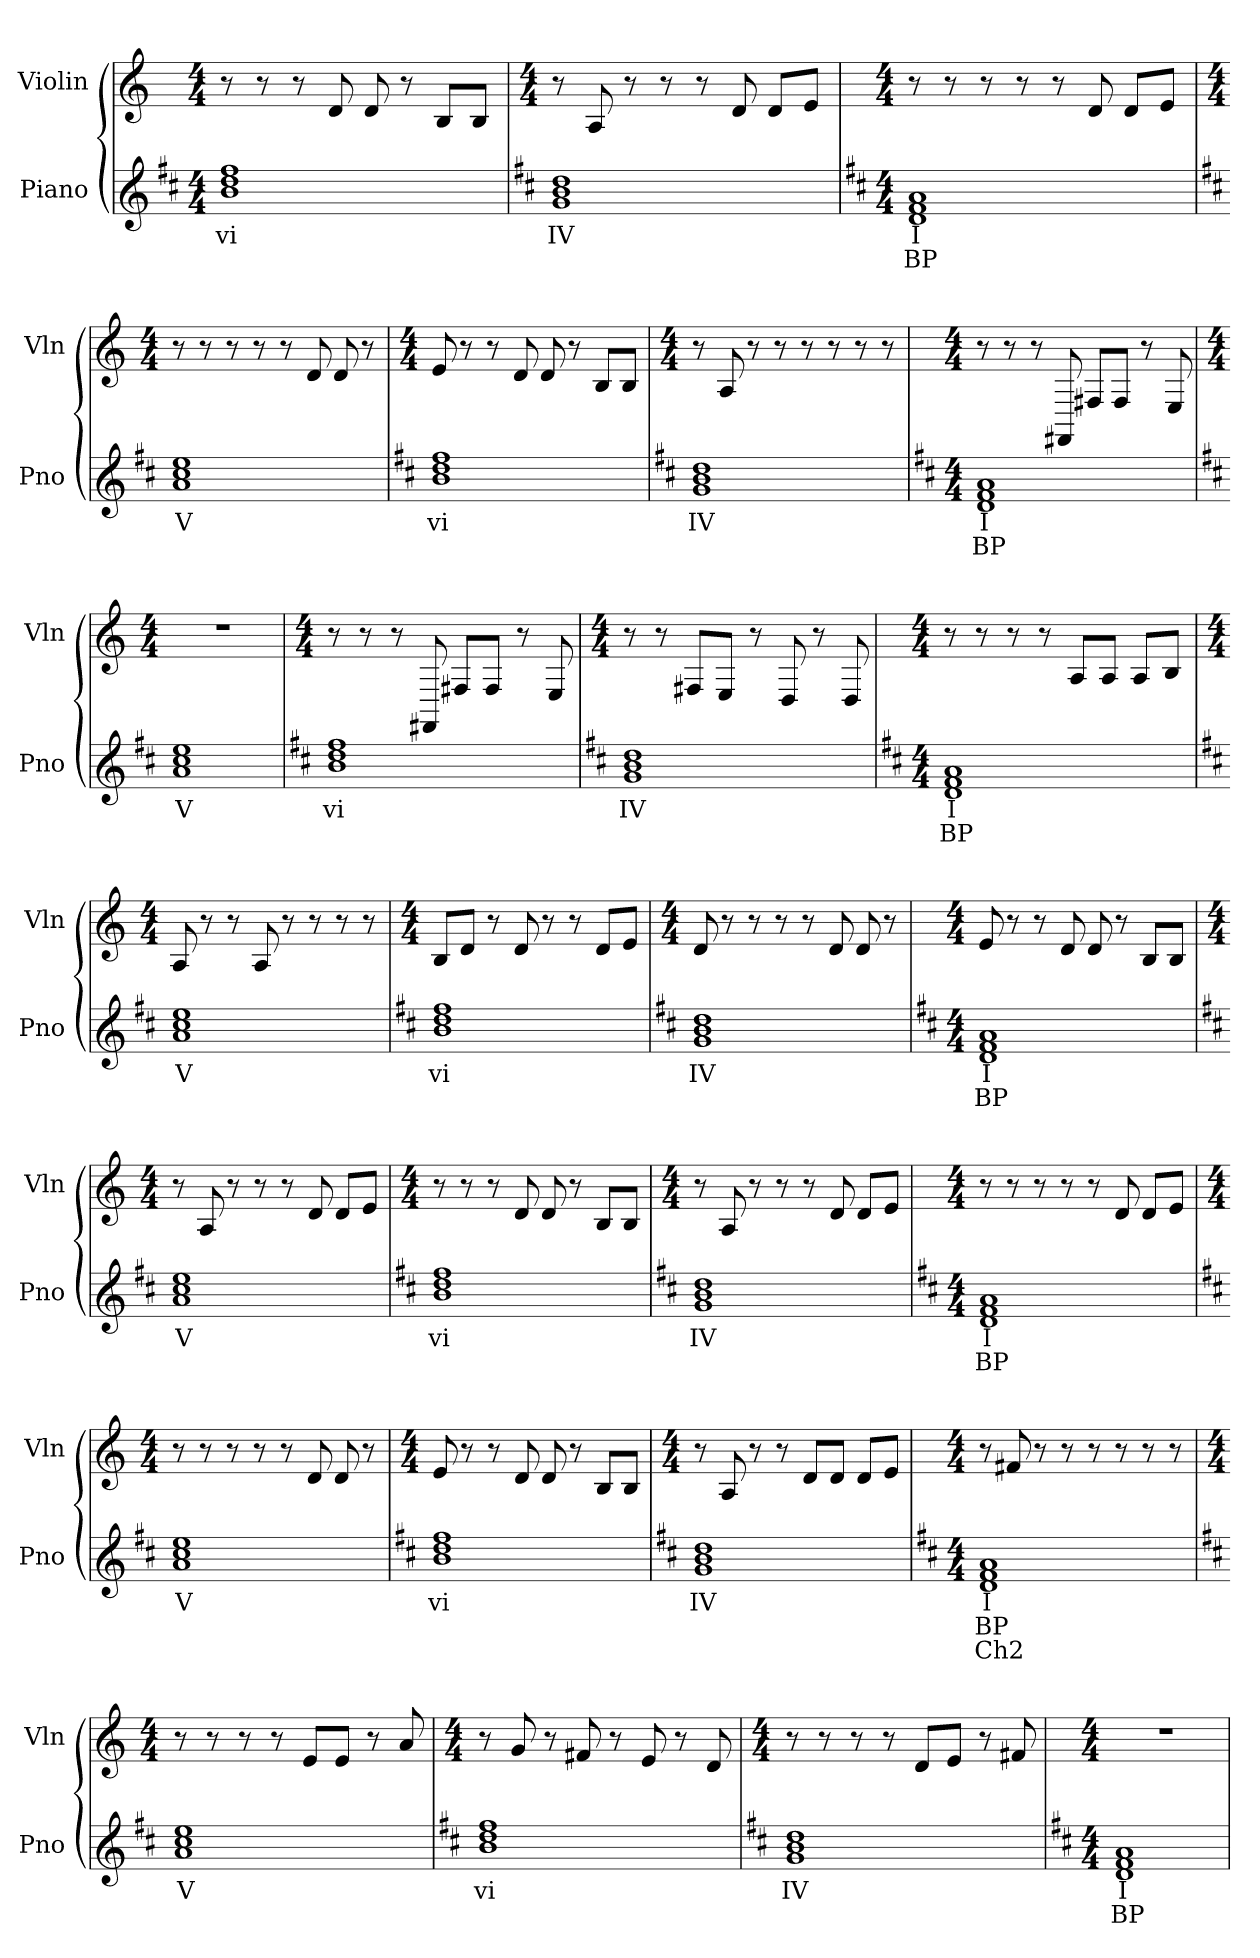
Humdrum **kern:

**kern	**text	**text	**text	**kern
*part2	*part2	*part2	*part2	*part1
*staff2	*staff2	*staff2	*staff2	*staff1
*I"Piano	*	*	*	*I"Violin
*I'Pno	*	*	*	*I'Vln
*k[f#c#]	*	*	*	*
*D:	*	*	*	*
*M4/4	*	*	*	*M4/4
=	=	=	=	=
1b 1dd 1ff#	vi	.	.	8r
.	.	.	.	8r
.	.	.	.	8r
.	.	.	.	8d
.	.	.	.	8d
.	.	.	.	8r
.	.	.	.	8BL
.	.	.	.	8BJ
=	=	=	=	=
*k[f#c#]	*	*	*	*
*D:	*	*	*	*
*	*	*	*	*M4/4
1g 1b 1dd	IV	.	.	8r
.	.	.	.	8A
.	.	.	.	8r
.	.	.	.	8r
.	.	.	.	8r
.	.	.	.	8d
.	.	.	.	8dL
.	.	.	.	8eJ
=	=	=	=	=
*k[f#c#]	*	*	*	*
*D:	*	*	*	*
*M4/4	*	*	*	*M4/4
1d 1f# 1a	I	BP	.	8r
.	.	.	.	8r
.	.	.	.	8r
.	.	.	.	8r
.	.	.	.	8r
.	.	.	.	8d
.	.	.	.	8dL
.	.	.	.	8eJ
=	=	=	=	=
*k[f#c#]	*	*	*	*
*D:	*	*	*	*
*	*	*	*	*M4/4
1a 1cc# 1ee	V	.	.	8r
.	.	.	.	8r
.	.	.	.	8r
.	.	.	.	8r
.	.	.	.	8r
.	.	.	.	8d
.	.	.	.	8d
.	.	.	.	8r
=	=	=	=	=
*k[f#c#]	*	*	*	*
*D:	*	*	*	*
*	*	*	*	*M4/4
1b 1dd 1ff#	vi	.	.	8e
.	.	.	.	8r
.	.	.	.	8r
.	.	.	.	8d
.	.	.	.	8d
.	.	.	.	8r
.	.	.	.	8BL
.	.	.	.	8BJ
=	=	=	=	=
*k[f#c#]	*	*	*	*
*D:	*	*	*	*
*	*	*	*	*M4/4
1g 1b 1dd	IV	.	.	8r
.	.	.	.	8A
.	.	.	.	8r
.	.	.	.	8r
.	.	.	.	8r
.	.	.	.	8r
.	.	.	.	8r
.	.	.	.	8r
=	=	=	=	=
*k[f#c#]	*	*	*	*
*D:	*	*	*	*
*M4/4	*	*	*	*M4/4
1d 1f# 1a	I	BP	.	8r
.	.	.	.	8r
.	.	.	.	8r
.	.	.	.	8FF#X
.	.	.	.	8F#XL
.	.	.	.	8F#J
.	.	.	.	8r
.	.	.	.	8E
=	=	=	=	=
*k[f#c#]	*	*	*	*
*D:	*	*	*	*
*	*	*	*	*M4/4
1a 1cc# 1ee	V	.	.	1r
=	=	=	=	=
*k[f#c#]	*	*	*	*
*D:	*	*	*	*
*	*	*	*	*M4/4
1b 1dd 1ff#	vi	.	.	8r
.	.	.	.	8r
.	.	.	.	8r
.	.	.	.	8FF#X
.	.	.	.	8F#XL
.	.	.	.	8F#J
.	.	.	.	8r
.	.	.	.	8E
=	=	=	=	=
*k[f#c#]	*	*	*	*
*D:	*	*	*	*
*	*	*	*	*M4/4
1g 1b 1dd	IV	.	.	8r
.	.	.	.	8r
.	.	.	.	8F#XL
.	.	.	.	8EJ
.	.	.	.	8r
.	.	.	.	8D
.	.	.	.	8r
.	.	.	.	8D
=	=	=	=	=
*k[f#c#]	*	*	*	*
*D:	*	*	*	*
*M4/4	*	*	*	*M4/4
1d 1f# 1a	I	BP	.	8r
.	.	.	.	8r
.	.	.	.	8r
.	.	.	.	8r
.	.	.	.	8AL
.	.	.	.	8AJ
.	.	.	.	8AL
.	.	.	.	8BJ
=	=	=	=	=
*k[f#c#]	*	*	*	*
*D:	*	*	*	*
*	*	*	*	*M4/4
1a 1cc# 1ee	V	.	.	8A
.	.	.	.	8r
.	.	.	.	8r
.	.	.	.	8A
.	.	.	.	8r
.	.	.	.	8r
.	.	.	.	8r
.	.	.	.	8r
=	=	=	=	=
*k[f#c#]	*	*	*	*
*D:	*	*	*	*
*	*	*	*	*M4/4
1b 1dd 1ff#	vi	.	.	8BL
.	.	.	.	8dJ
.	.	.	.	8r
.	.	.	.	8d
.	.	.	.	8r
.	.	.	.	8r
.	.	.	.	8dL
.	.	.	.	8eJ
=	=	=	=	=
*k[f#c#]	*	*	*	*
*D:	*	*	*	*
*	*	*	*	*M4/4
1g 1b 1dd	IV	.	.	8d
.	.	.	.	8r
.	.	.	.	8r
.	.	.	.	8r
.	.	.	.	8r
.	.	.	.	8d
.	.	.	.	8d
.	.	.	.	8r
=	=	=	=	=
*k[f#c#]	*	*	*	*
*D:	*	*	*	*
*M4/4	*	*	*	*M4/4
1d 1f# 1a	I	BP	.	8e
.	.	.	.	8r
.	.	.	.	8r
.	.	.	.	8d
.	.	.	.	8d
.	.	.	.	8r
.	.	.	.	8BL
.	.	.	.	8BJ
=	=	=	=	=
*k[f#c#]	*	*	*	*
*D:	*	*	*	*
*	*	*	*	*M4/4
1a 1cc# 1ee	V	.	.	8r
.	.	.	.	8A
.	.	.	.	8r
.	.	.	.	8r
.	.	.	.	8r
.	.	.	.	8d
.	.	.	.	8dL
.	.	.	.	8eJ
=	=	=	=	=
*k[f#c#]	*	*	*	*
*D:	*	*	*	*
*	*	*	*	*M4/4
1b 1dd 1ff#	vi	.	.	8r
.	.	.	.	8r
.	.	.	.	8r
.	.	.	.	8d
.	.	.	.	8d
.	.	.	.	8r
.	.	.	.	8BL
.	.	.	.	8BJ
=	=	=	=	=
*k[f#c#]	*	*	*	*
*D:	*	*	*	*
*	*	*	*	*M4/4
1g 1b 1dd	IV	.	.	8r
.	.	.	.	8A
.	.	.	.	8r
.	.	.	.	8r
.	.	.	.	8r
.	.	.	.	8d
.	.	.	.	8dL
.	.	.	.	8eJ
=	=	=	=	=
*k[f#c#]	*	*	*	*
*D:	*	*	*	*
*M4/4	*	*	*	*M4/4
1d 1f# 1a	I	BP	.	8r
.	.	.	.	8r
.	.	.	.	8r
.	.	.	.	8r
.	.	.	.	8r
.	.	.	.	8d
.	.	.	.	8dL
.	.	.	.	8eJ
=	=	=	=	=
*k[f#c#]	*	*	*	*
*D:	*	*	*	*
*	*	*	*	*M4/4
1a 1cc# 1ee	V	.	.	8r
.	.	.	.	8r
.	.	.	.	8r
.	.	.	.	8r
.	.	.	.	8r
.	.	.	.	8d
.	.	.	.	8d
.	.	.	.	8r
=	=	=	=	=
*k[f#c#]	*	*	*	*
*D:	*	*	*	*
*	*	*	*	*M4/4
1b 1dd 1ff#	vi	.	.	8e
.	.	.	.	8r
.	.	.	.	8r
.	.	.	.	8d
.	.	.	.	8d
.	.	.	.	8r
.	.	.	.	8BL
.	.	.	.	8BJ
=	=	=	=	=
*k[f#c#]	*	*	*	*
*D:	*	*	*	*
*	*	*	*	*M4/4
1g 1b 1dd	IV	.	.	8r
.	.	.	.	8A
.	.	.	.	8r
.	.	.	.	8r
.	.	.	.	8dL
.	.	.	.	8dJ
.	.	.	.	8dL
.	.	.	.	8eJ
=	=	=	=	=
*k[f#c#]	*	*	*	*
*D:	*	*	*	*
*M4/4	*	*	*	*M4/4
1d 1f# 1a	I	BP	Ch2	8r
.	.	.	.	8f#X
.	.	.	.	8r
.	.	.	.	8r
.	.	.	.	8r
.	.	.	.	8r
.	.	.	.	8r
.	.	.	.	8r
=	=	=	=	=
*k[f#c#]	*	*	*	*
*D:	*	*	*	*
*	*	*	*	*M4/4
1a 1cc# 1ee	V	.	.	8r
.	.	.	.	8r
.	.	.	.	8r
.	.	.	.	8r
.	.	.	.	8eL
.	.	.	.	8eJ
.	.	.	.	8r
.	.	.	.	8a
=	=	=	=	=
*k[f#c#]	*	*	*	*
*D:	*	*	*	*
*	*	*	*	*M4/4
1b 1dd 1ff#	vi	.	.	8r
.	.	.	.	8g
.	.	.	.	8r
.	.	.	.	8f#X
.	.	.	.	8r
.	.	.	.	8e
.	.	.	.	8r
.	.	.	.	8d
=	=	=	=	=
*k[f#c#]	*	*	*	*
*D:	*	*	*	*
*	*	*	*	*M4/4
1g 1b 1dd	IV	.	.	8r
.	.	.	.	8r
.	.	.	.	8r
.	.	.	.	8r
.	.	.	.	8dL
.	.	.	.	8eJ
.	.	.	.	8r
.	.	.	.	8f#X
=	=	=	=	=
*k[f#c#]	*	*	*	*
*D:	*	*	*	*
*M4/4	*	*	*	*M4/4
1d 1f# 1a	I	BP	.	1r
=	=	=	=	=
*-	*-	*-	*-	*-
